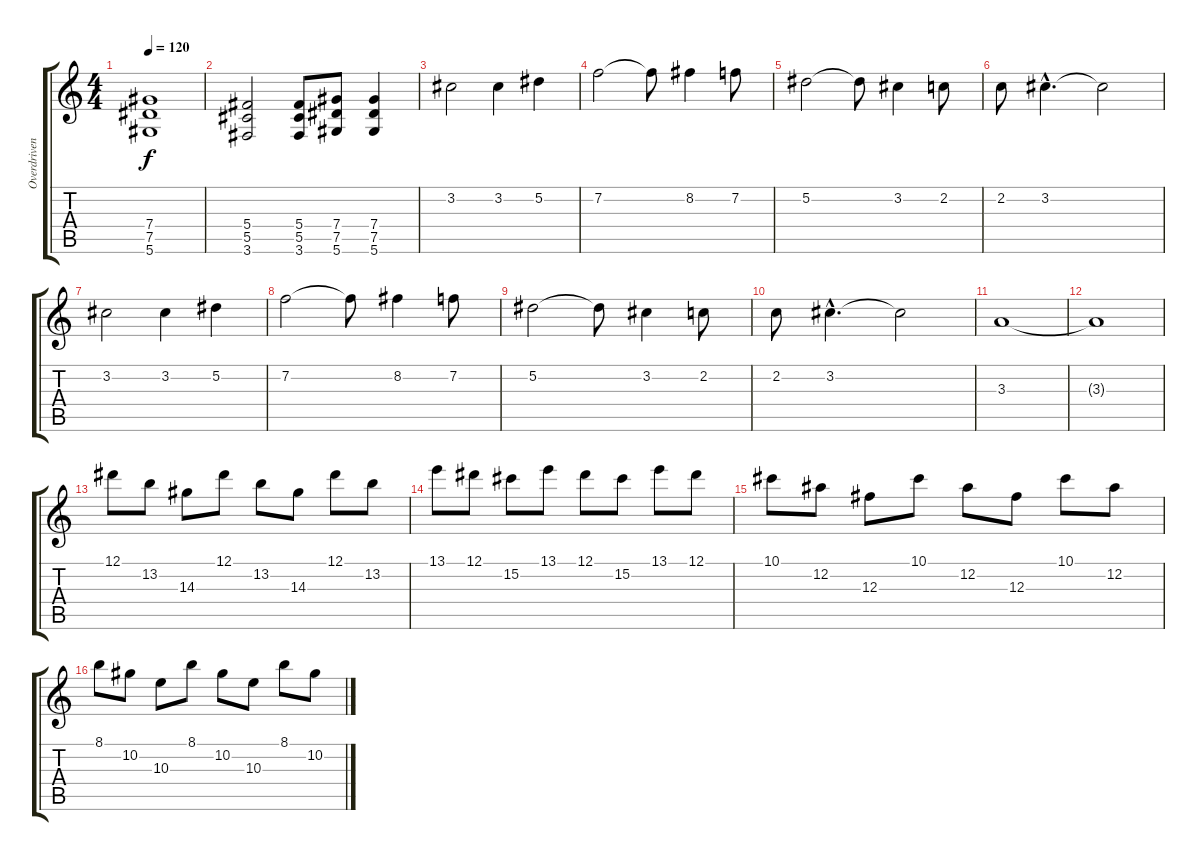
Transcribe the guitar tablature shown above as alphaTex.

\track ("Overdriven Guitar " "Overdriven") {instrument overdrivenguitar}
\staff {score tabs}
\tuning (Eb4 Bb3 Gb3 Db3 Ab2 Eb2) {hide}
\ts (4 4)
\tempo 120
\clef g2
\ks c
(7.4 7.5 5.6).1{dy f} |
(5.4 5.5 3.6).2 (5.4 5.5 3.6).8 (7.4 7.5 5.6).8 (7.4 7.5 5.6).4 |
3.2.2 3.2.4 5.2.4 |
7.2.2 7.2{t}.8 8.2.4 7.2.8 |
5.2.2 5.2{t}.8 3.2.4 2.2.8 |
2.2.8 3.2{hac}.4{d} 3.2{t}.2 |
3.2.2 3.2.4 5.2.4 |
7.2.2 7.2{t}.8 8.2.4 7.2.8 |
5.2.2 5.2{t}.8 3.2.4 2.2.8 |
2.2.8 3.2{hac}.4{d} 3.2{t}.2 |
3.3.1 |
3.3{t}.1 |
12.1.8 13.2.8 14.3.8 12.1.8 13.2.8 14.3.8 12.1.8 13.2.8 |
13.1.8 12.1.8 15.2.8 13.1.8 12.1.8 15.2.8 13.1.8 12.1.8 |
10.1.8 12.2.8 12.3.8 10.1.8 12.2.8 12.3.8 10.1.8 12.2.8 |
8.1.8 10.2.8 10.3.8 8.1.8 10.2.8 10.3.8 8.1.8 10.2.8
